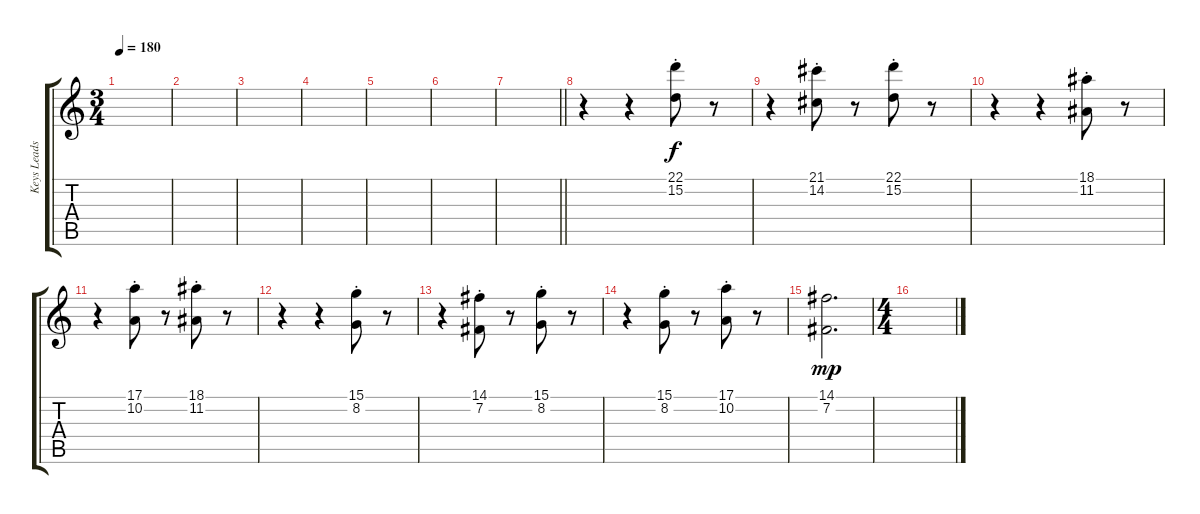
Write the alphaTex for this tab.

\track ("Keys Leads" "Keys Leads") {instrument stringensemble1}
\staff {score tabs}
\tuning (E4 B3 G3 D3 A2 E2) {hide}
\ts (3 4)
\tempo 180
\clef g2
\ks c
|
|
|
|
|
|
\barLineRight lightlight
|
r.4{instrument stringensemble1} r.4 (22.1{st} 15.2{st}).8 r.8 |
r.4 (21.1{st} 14.2{st}).8 r.8 (22.1{st} 15.2{st}).8 r.8 |
r.4 r.4 (18.1{st} 11.2{st}).8 r.8 |
r.4 (17.1{st} 10.2{st}).8 r.8 (18.1{st} 11.2{st}).8 r.8 |
r.4 r.4 (15.1{st} 8.2{st}).8 r.8 |
r.4 (14.1{st} 7.2{st}).8 r.8 (15.1{st} 8.2{st}).8 r.8 |
r.4 (15.1{st} 8.2{st}).8 r.8 (17.1{st} 10.2{st}).8 r.8 |
(14.1 7.2).2{d dy mp} |
\ts (4 4)
